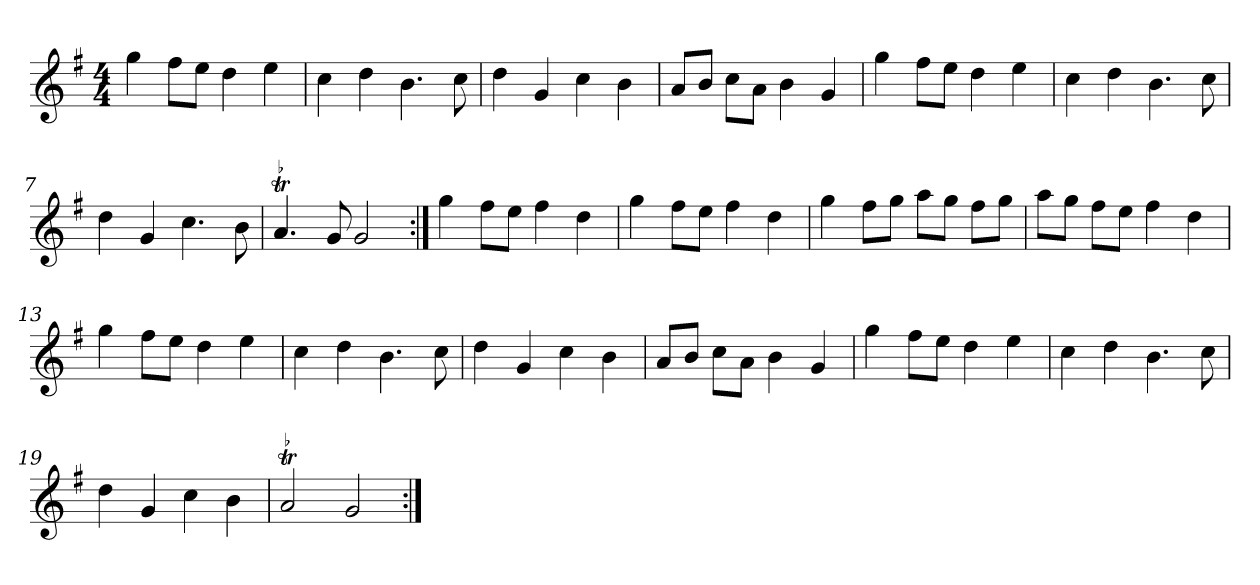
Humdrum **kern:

**kern
*part1
*staff1
*clefG2
*k[f#]
*G:
*M4/4
*MM132
=1
4gg
8ff#\L
8ee\J
4dd
4ee
=2
4cc
4dd
4.b
8cc
=3
4dd
4g
4cc
4b
=4
8a/L
8b/J
8cc\L
8a\J
4b
4g
=5
4gg
8ff#\L
8ee\J
4dd
4ee
=6
4cc
4dd
4.b
8cc
=7
4dd
4g
4.cc
8b
=8
!LO:TR:acc=-
4.at
8g
2g
=9:|!
4gg
8ff#\L
8ee\J
4ff#
4dd
=10
4gg
8ff#\L
8ee\J
4ff#
4dd
=11
4gg
8ff#\L
8gg\J
8aa\L
8gg\J
8ff#\L
8gg\J
=12
8aa\L
8gg\J
8ff#\L
8ee\J
4ff#
4dd
=13
4gg
8ff#\L
8ee\J
4dd
4ee
=14
4cc
4dd
4.b
8cc
=15
4dd
4g
4cc
4b
=16
8a/L
8b/J
8cc\L
8a\J
4b
4g
=17
4gg
8ff#\L
8ee\J
4dd
4ee
=18
4cc
4dd
4.b
8cc
=19
4dd
4g
4cc
4b
=20
!LO:TR:acc=-
2at
2g
=:|!
*-
